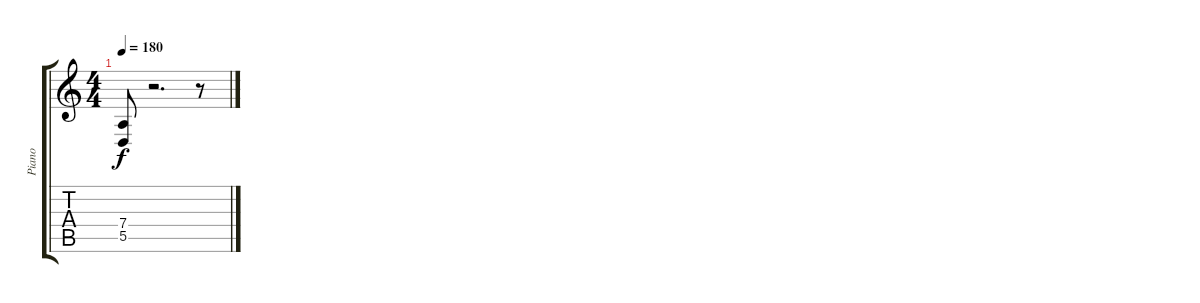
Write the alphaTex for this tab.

\track ("Piano" "Piano") {instrument brightacousticpiano}
\staff {score tabs}
\tuning (E4 B3 G3 D3 A2 E2) {hide}
\ts (4 4)
\tempo 180
\clef g2
\ks c
(7.4 5.5).8{dy f} r.2{d} r.8
